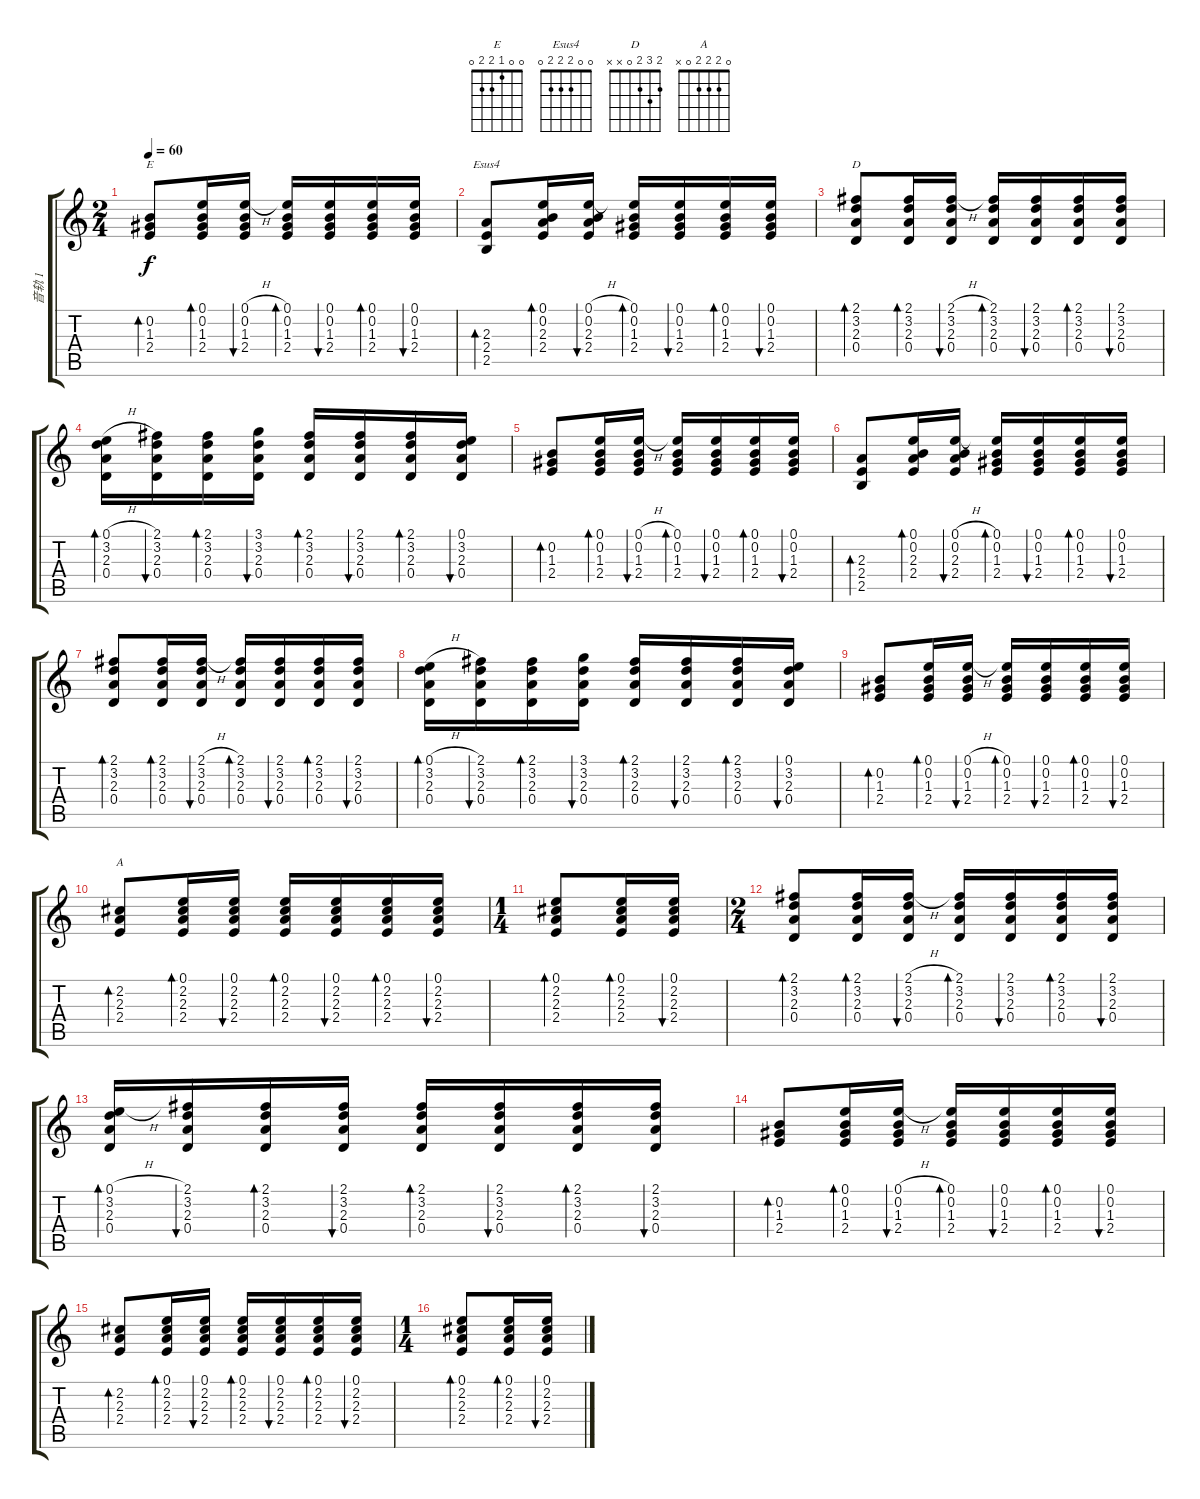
\track ("音轨 1" "音轨 1") {instrument acousticguitarsteel}
\staff {score tabs}
\tuning (E4 B3 G3 D3 A2 E2) {hide}
\chord ("E" 0 0 1 2 2 0)
\chord ("Esus4" 0 0 2 2 2 0)
\chord ("D" 2 3 2 0 x x)
\chord ("A" 0 2 2 2 0 x)
\ts (2 4)
\tempo 60
\clef g2
\ks c
(0.2 1.3 2.4).8{bd 30 ch "E" dy f} (0.1 0.2 1.3 2.4).16{bd 30} (0.1{h} 0.2 1.3 2.4).16{bu 30} (0.1 0.2 1.3 2.4).16{bd 30} (0.1 0.2 1.3 2.4).16{bu 30} (0.1 0.2 1.3 2.4).16{bd 30} (0.1 0.2 1.3 2.4).16{bu 30} |
(2.3 2.4 2.5).8{bd 30 ch "Esus4"} (0.1 0.2 2.3 2.4).16{bd 30} (0.1{h} 0.2 2.3 2.4).16{bu 30} (0.1 0.2 1.3 2.4).16{bd 30} (0.1 0.2 1.3 2.4).16{bu 30} (0.1 0.2 1.3 2.4).16{bd 30} (0.1 0.2 1.3 2.4).16{bu 30} |
(2.1 3.2 2.3 0.4).8{bd 30 ch "D"} (2.1 3.2 2.3 0.4).16{bd 30} (2.1{h} 3.2 2.3 0.4).16{bu 30} (2.1 3.2 2.3 0.4).16{bd 30} (2.1 3.2 2.3 0.4).16{bu 30} (2.1 3.2 2.3 0.4).16{bd 30} (2.1 3.2 2.3 0.4).16{bu 30} |
(0.1{h} 3.2 2.3 0.4).16{bd 30} (2.1 3.2 2.3 0.4).16{bu 30} (2.1 3.2 2.3 0.4).16{bd 30} (3.1 3.2 2.3 0.4).16{bu 30} (2.1 3.2 2.3 0.4).16{bd 30} (2.1 3.2 2.3 0.4).16{bu 30} (2.1 3.2 2.3 0.4).16{bd 30} (0.1 3.2 2.3 0.4).16{bu 30} |
(0.2 1.3 2.4).8{bd 30} (0.1 0.2 1.3 2.4).16{bd 30} (0.1{h} 0.2 1.3 2.4).16{bu 30} (0.1 0.2 1.3 2.4).16{bd 30} (0.1 0.2 1.3 2.4).16{bu 30} (0.1 0.2 1.3 2.4).16{bd 30} (0.1 0.2 1.3 2.4).16{bu 30} |
(2.3 2.4 2.5).8{bd 30} (0.1 0.2 2.3 2.4).16{bd 30} (0.1{h} 0.2 2.3 2.4).16{bu 30} (0.1 0.2 1.3 2.4).16{bd 30} (0.1 0.2 1.3 2.4).16{bu 30} (0.1 0.2 1.3 2.4).16{bd 30} (0.1 0.2 1.3 2.4).16{bu 30} |
(2.1 3.2 2.3 0.4).8{bd 30} (2.1 3.2 2.3 0.4).16{bd 30} (2.1{h} 3.2 2.3 0.4).16{bu 30} (2.1 3.2 2.3 0.4).16{bd 30} (2.1 3.2 2.3 0.4).16{bu 30} (2.1 3.2 2.3 0.4).16{bd 30} (2.1 3.2 2.3 0.4).16{bu 30} |
(0.1{h} 3.2 2.3 0.4).16{bd 30} (2.1 3.2 2.3 0.4).16{bu 30} (2.1 3.2 2.3 0.4).16{bd 30} (3.1 3.2 2.3 0.4).16{bu 30} (2.1 3.2 2.3 0.4).16{bd 30} (2.1 3.2 2.3 0.4).16{bu 30} (2.1 3.2 2.3 0.4).16{bd 30} (0.1 3.2 2.3 0.4).16{bu 30} |
(0.2 1.3 2.4).8{bd 30} (0.1 0.2 1.3 2.4).16{bd 30} (0.1{h} 0.2 1.3 2.4).16{bu 30} (0.1 0.2 1.3 2.4).16{bd 30} (0.1 0.2 1.3 2.4).16{bu 30} (0.1 0.2 1.3 2.4).16{bd 30} (0.1 0.2 1.3 2.4).16{bu 30} |
(2.2 2.3 2.4).8{bd 30 ch "A"} (0.1 2.2 2.3 2.4).16{bd 30} (0.1 2.2 2.3 2.4).16{bu 30} (0.1 2.2 2.3 2.4).16{bd 30} (0.1 2.2 2.3 2.4).16{bu 30} (0.1 2.2 2.3 2.4).16{bd 30} (0.1 2.2 2.3 2.4).16{bu 30} |
\ts (1 4)
(0.1 2.2 2.3 2.4).8{bd 30} (0.1 2.2 2.3 2.4).16{bd 30} (0.1 2.2 2.3 2.4).16{bu 30} |
\ts (2 4)
(2.1 3.2 2.3 0.4).8{bd 30} (2.1 3.2 2.3 0.4).16{bd 30} (2.1{h} 3.2 2.3 0.4).16{bu 30} (2.1 3.2 2.3 0.4).16{bd 30} (2.1 3.2 2.3 0.4).16{bu 30} (2.1 3.2 2.3 0.4).16{bd 30} (2.1 3.2 2.3 0.4).16{bu 30} |
(0.1{h} 3.2 2.3 0.4).16{bd 30} (2.1 3.2 2.3 0.4).16{bu 30} (2.1 3.2 2.3 0.4).16{bd 30} (2.1 3.2 2.3 0.4).16{bu 30} (2.1 3.2 2.3 0.4).16{bd 30} (2.1 3.2 2.3 0.4).16{bu 30} (2.1 3.2 2.3 0.4).16{bd 30} (2.1 3.2 2.3 0.4).16{bu 30} |
(0.2 1.3 2.4).8{bd 30} (0.1 0.2 1.3 2.4).16{bd 30} (0.1{h} 0.2 1.3 2.4).16{bu 30} (0.1 0.2 1.3 2.4).16{bd 30} (0.1 0.2 1.3 2.4).16{bu 30} (0.1 0.2 1.3 2.4).16{bd 30} (0.1 0.2 1.3 2.4).16{bu 30} |
(2.2 2.3 2.4).8{bd 30} (0.1 2.2 2.3 2.4).16{bd 30} (0.1 2.2 2.3 2.4).16{bu 30} (0.1 2.2 2.3 2.4).16{bd 30} (0.1 2.2 2.3 2.4).16{bu 30} (0.1 2.2 2.3 2.4).16{bd 30} (0.1 2.2 2.3 2.4).16{bu 30} |
\ts (1 4)
(0.1 2.2 2.3 2.4).8{bd 30} (0.1 2.2 2.3 2.4).16{bd 30} (0.1 2.2 2.3 2.4).16{bu 30}
